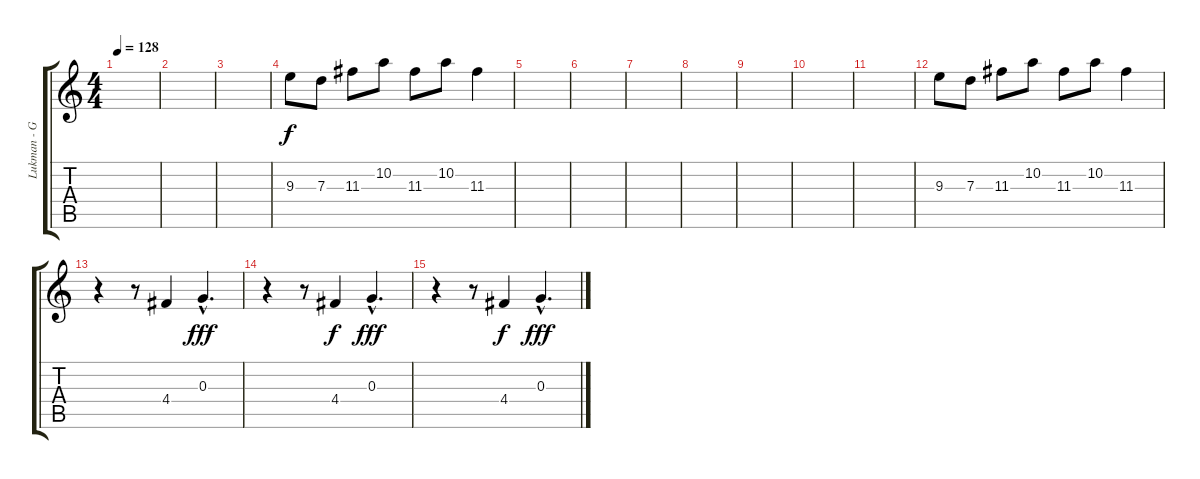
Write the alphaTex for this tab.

\track ("Lukman - Guitar 2" "Lukman - G") {instrument overdrivenguitar}
\staff {score tabs}
\tuning (E4 B3 G3 D3 A2 E2) {hide}
\ts (4 4)
\tempo 128
\clef g2
\ks c
|
|
|
9.3.8{volume 12} 7.3.8 11.3.8 10.2.8 11.3.8 10.2.8 11.3.4 |
|
|
|
|
|
|
|
9.3.8 7.3.8 11.3.8 10.2.8 11.3.8 10.2.8 11.3.4 |
r.4 r.8 4.4.4 0.3{hac}.4{d dy fff} |
r.4 r.8 4.4.4{dy f} 0.3{hac}.4{d dy fff} |
r.4 r.8 4.4.4{dy f} 0.3{hac}.4{d dy fff}
